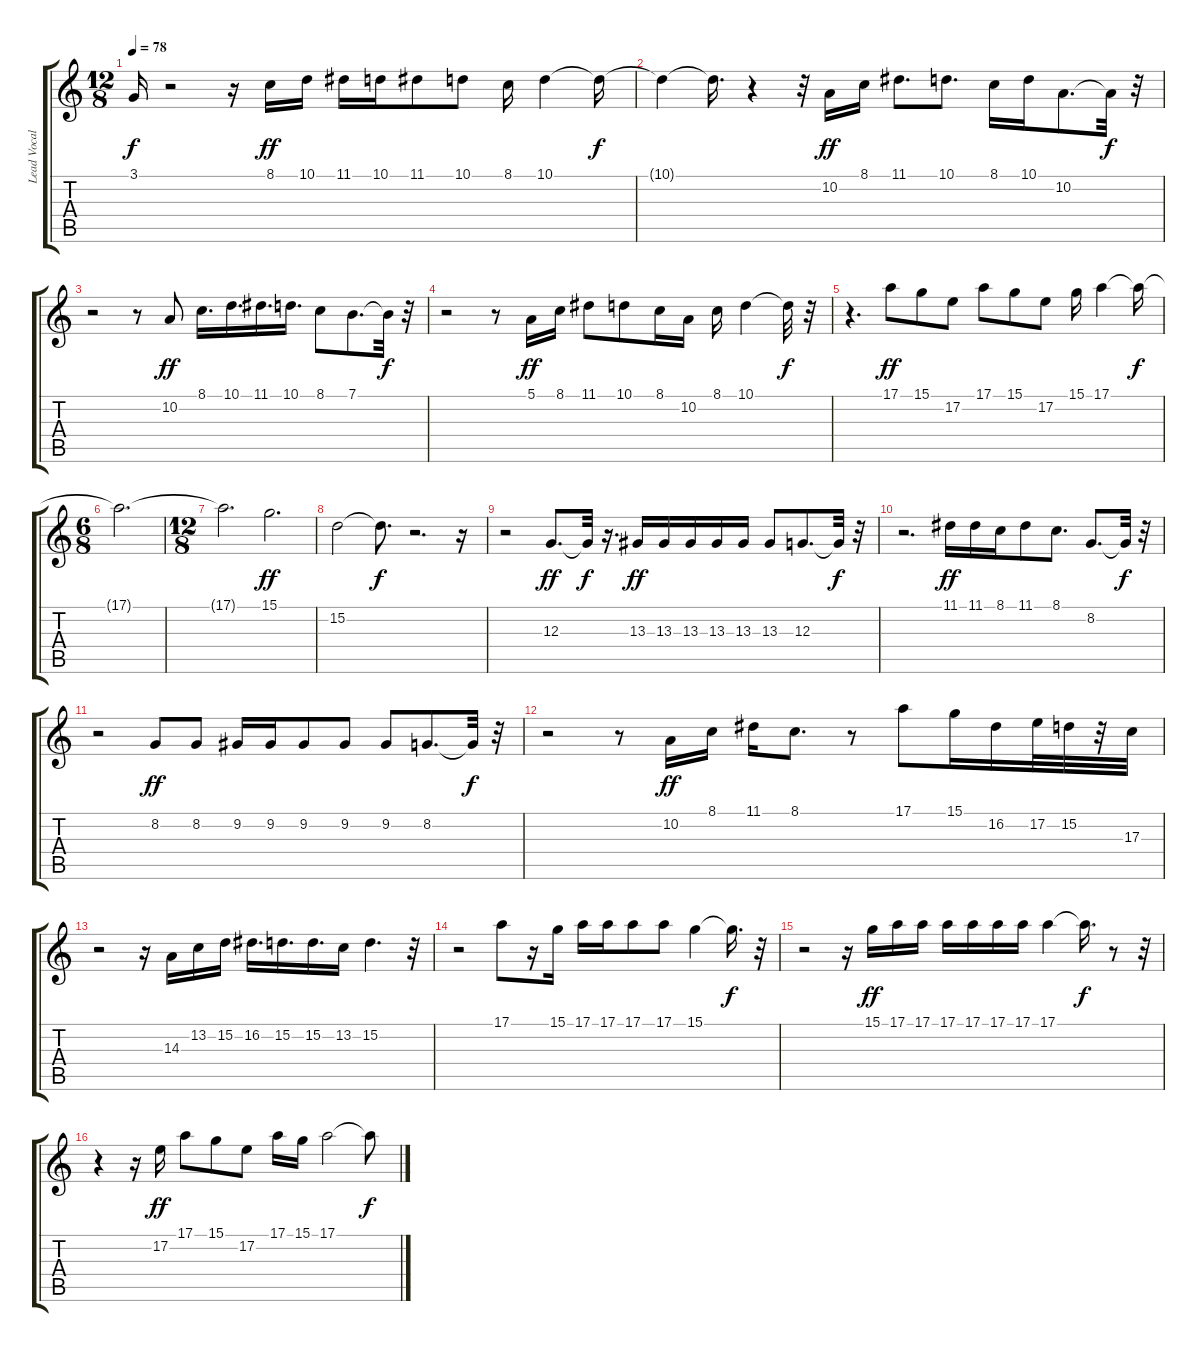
\track ("Lead Vocal" "Lead Vocal") {instrument lead6voice}
\staff {score tabs}
\tuning (E4 B3 G3 D3 A2 E2) {hide}
\ts (12 8)
\tempo 78
\clef g2
\ks c
3.1{t}.16{dy f} r.2 r.16 8.1.16{dy ff} 10.1.16 11.1.16 10.1.16 11.1.8 10.1.8 8.1.16 10.1.4 10.1{t}.16{dy f} |
10.1{t}.4 10.1{t}.16{d} r.4 r.32 10.2.16{dy ff} 8.1.16 11.1.8{d} 10.1.8{d} 8.1.16 10.1.16 10.2.8{d} 10.2{t}.32{dy f} r.32 |
r.2 r.8 10.2.8{dy ff} 8.1.16{d} 10.1.16{d} 11.1.16{d} 10.1.16{d} 8.1.8 7.1.8{d} 7.1{t}.32{dy f} r.32 |
r.2 r.8 5.1.16{dy ff} 8.1.16 11.1.8 10.1.8 8.1.16 10.2.16 8.1.16 10.1.4 10.1{t}.32{dy f} r.32 |
r.4{d} 17.1.8{dy ff} 15.1.8 17.2.8 17.1.8 15.1.8 17.2.8 15.1.16 17.1.4 17.1{t}.16{dy f} |
\ts (6 8)
17.1{t}.2{d} |
\ts (12 8)
17.1{t}.2{d} 15.1.2{d dy ff} |
15.2.2 15.2{t}.8{d dy f} r.2{d} r.16 |
r.2 12.3.8{d dy ff} 12.3{t}.32{dy f} r.16{d} 13.3.16{dy ff} 13.3.16 13.3.16 13.3.16 13.3.16 13.3.8 12.3.8{d} 12.3{t}.32{dy f} r.32 |
r.2{d} 11.1.16{dy ff} 11.1.16 8.1.16 11.1.8 8.1.8{d} 8.2.8{d} 8.2{t}.32{dy f} r.32 |
r.2 8.2.8{dy ff} 8.2.8 9.2.16 9.2.16 9.2.8 9.2.8 9.2.8 8.2.8{d} 8.2{t}.32{dy f} r.32 |
r.2 r.8 10.2.16{dy ff} 8.1.16 11.1.16 8.1.8{d} r.8 17.1.8 15.1.16 16.2.16 17.2.32 15.2.32 r.32 17.3.32 |
r.2 r.16 14.3.16 13.2.16 15.2.16 16.2.16{d} 15.2.16{d} 15.2.16{d} 13.2.16 15.2.4{d} r.32 |
r.2 17.1.8 r.16 15.1.16 17.1.16 17.1.16 17.1.8 17.1.8 15.1.4 15.1{t}.16{d dy f} r.32 |
r.2 r.16 15.1.16{dy ff} 17.1.16 17.1.16 17.1.16 17.1.16 17.1.16 17.1.16 17.1.4 17.1{t}.16{d dy f} r.8 r.32 |
r.4 r.16 17.2.16{dy ff} 17.1.8 15.1.8 17.2.8 17.1.16 15.1.16 17.1.2 17.1{t}.8{dy f}
